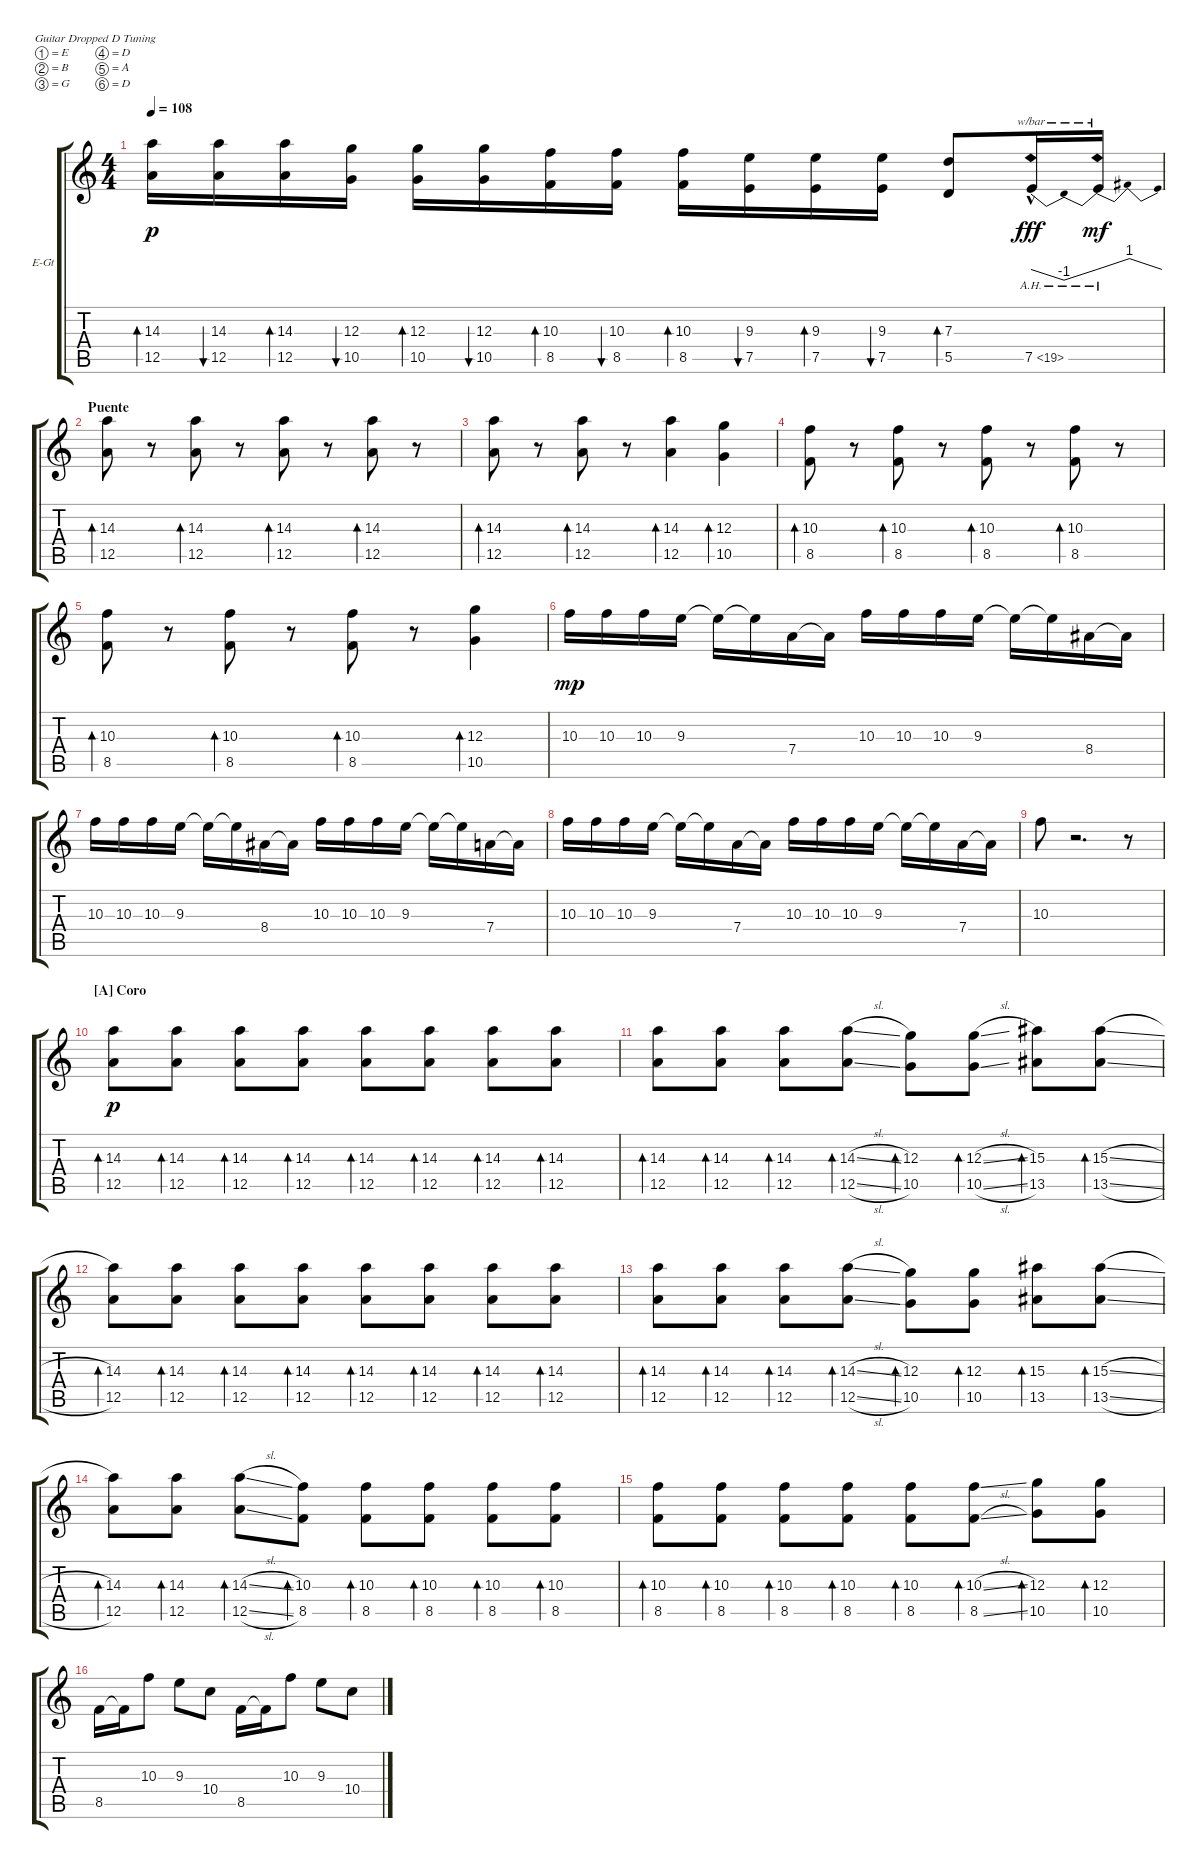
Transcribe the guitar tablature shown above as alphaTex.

\defaultSystemsLayout 4
\bracketExtendMode groupsimilarinstruments
\firstSystemTrackNameOrientation horizontal
\otherSystemsTrackNameOrientation horizontal
\track ("E. Guitar 1" "E-Gt") {instrument distortionguitar}
\staff {score tabs}
\tuning (E4 B3 G3 D3 A2 D2)
\ts (4 4)
\tempo 108
\clef g2
\ks c
(12.5 14.3).16{bd 30 dy p} (14.3 12.5).16{bu 30} (14.3 12.5).16{bd 30} (10.5 12.3).16{bu 30} (10.5 12.3).16{bd 30} (10.5 12.3).16{bu 30} (8.5 10.3).16{bd 30} (8.5 10.3).16{bu 30} (8.5 10.3).16{bd 30} (7.5 9.3).16{bu 30} (7.5 9.3).16{bd 30} (7.5 9.3).16{bu 30} (5.5 7.3).8{bd 30} 7.5{ah 12 hac}.16{tbe (dip default 0 0 15 -4 40.8 0) dy fff} 7.5{ah 12 t}.16{tbe (dip default 0 0 14.399999999999999 4 15 4 42 0) dy mf} |
\section ("" "Puente")
(12.5 14.3).8{bd 30} r.8 (12.5 14.3).8{bd 30} r.8 (12.5 14.3).8{bd 30} r.8 (12.5 14.3).8{bd 30} r.8 |
(12.5 14.3).8{bd 30} r.8 (12.5 14.3).8{bd 30} r.8 (12.5 14.3).4{bd 30} (10.5 12.3).4{bd 30} |
(8.5 10.3).8{bd 30} r.8 (8.5 10.3).8{bd 30} r.8 (8.5 10.3).8{bd 30} r.8 (8.5 10.3).8{bd 30} r.8 |
(8.5 10.3).8{bd 30} r.8 (8.5 10.3).8{bd 30} r.8 (8.5 10.3).8{bd 30} r.8 (10.5 12.3).4{bd 30} |
10.3.16{dy mp} 10.3.16 10.3.16 9.3.16 9.3{t}.16 9.3{t}.16 7.4.16 7.4{t}.16 10.3.16 10.3.16 10.3.16 9.3.16 9.3{t}.16 9.3{t}.16 8.4.16 8.4{t}.16 |
10.3.16 10.3.16 10.3.16 9.3.16 9.3{t}.16 9.3{t}.16 8.4.16 8.4{t}.16 10.3.16 10.3.16 10.3.16 9.3.16 9.3{t}.16 9.3{t}.16 7.4.16 7.4{t}.16 |
10.3.16 10.3.16 10.3.16 9.3.16 9.3{t}.16 9.3{t}.16 7.4.16 7.4{t}.16 10.3.16 10.3.16 10.3.16 9.3.16 9.3{t}.16 9.3{t}.16 7.4.16 7.4{t}.16 |
10.3.8 r.2{d} r.8 |
\section ("A" "Coro ")
(12.5 14.3).8{bd 30 dy p} (12.5 14.3).8{bd 30} (12.5 14.3).8{bd 30} (12.5 14.3).8{bd 30} (12.5 14.3).8{bd 30} (12.5 14.3).8{bd 30} (12.5 14.3).8{bd 30} (12.5 14.3).8{bd 30} |
(12.5 14.3).8{bd 30} (12.5 14.3).8{bd 30} (12.5 14.3).8{bd 30} (12.5{sl} 14.3{sl}).8{bd 30} (10.5 12.3).8{bd 30} (10.5{sl} 12.3{sl}).8{bd 30} (13.5 15.3).8{bd 30} (13.5{sl} 15.3{sl}).8{bd 30} |
(12.5 14.3).8{bd 30} (12.5 14.3).8{bd 30} (12.5 14.3).8{bd 30} (12.5 14.3).8{bd 30} (12.5 14.3).8{bd 30} (12.5 14.3).8{bd 30} (12.5 14.3).8{bd 30} (12.5 14.3).8{bd 30} |
(12.5 14.3).8{bd 30} (12.5 14.3).8{bd 30} (12.5 14.3).8{bd 30} (12.5{sl} 14.3{sl}).8{bd 30} (10.5 12.3).8{bd 30} (10.5 12.3).8{bd 30} (13.5 15.3).8{bd 30} (13.5{sl} 15.3{sl}).8{bd 30} |
(12.5 14.3).8{bd 30} (12.5 14.3).8{bd 30} (12.5{sl} 14.3{sl}).8{bd 30} (8.5 10.3).8{bd 30} (8.5 10.3).8{bd 30} (8.5 10.3).8{bd 30} (8.5 10.3).8{bd 30} (8.5 10.3).8{bd 30} |
(8.5 10.3).8{bd 30} (8.5 10.3).8{bd 30} (8.5 10.3).8{bd 30} (8.5 10.3).8{bd 30} (8.5 10.3).8{bd 30} (10.3{sl} 8.5{sl}).8{bd 30} (10.5 12.3).8{bd 30} (10.5 12.3).8{bd 30} |
8.5.16 8.5{t}.16 10.3.8 9.3.8 10.4.8 8.5.16 8.5{t}.16 10.3.8 9.3.8 10.4.8
